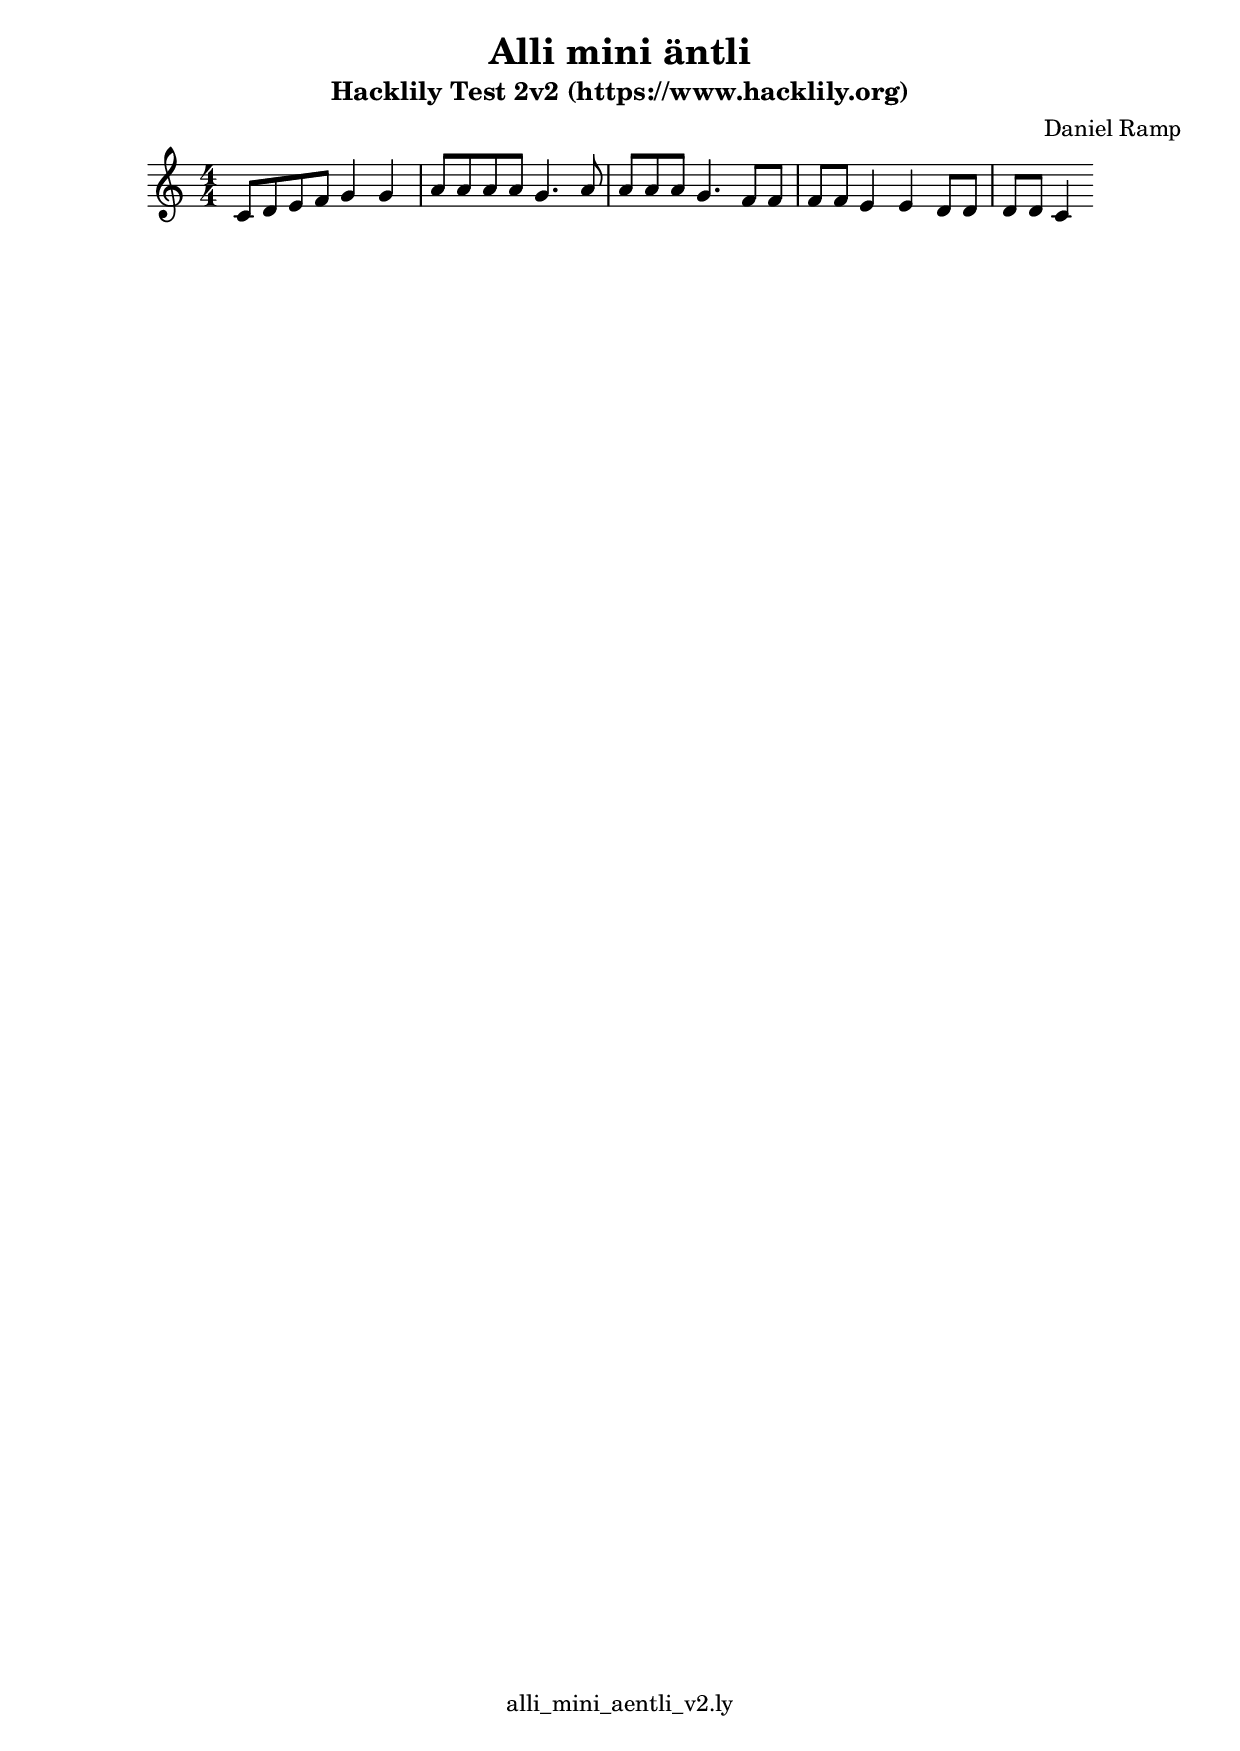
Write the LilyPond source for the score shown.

\header {
  title = "Alli mini äntli"
  subtitle = "Hacklily Test 2v2 (https://www.hacklily.org)"
  composer = "Daniel Ramp"
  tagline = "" % remove the "Music engraving by LilyPond 2.18.2--www.lilypond.org" watermark at the bottom
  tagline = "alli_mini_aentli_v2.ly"
}

\score {
  \relative c' {
    \numericTimeSignature
    \time 4/4
    c8 d e f g4 g4 a8 a a a g4. a8 a a a g4. f8 f f f e4 e d8 d d d c4
  }

  \layout {}
  \midi {}
}